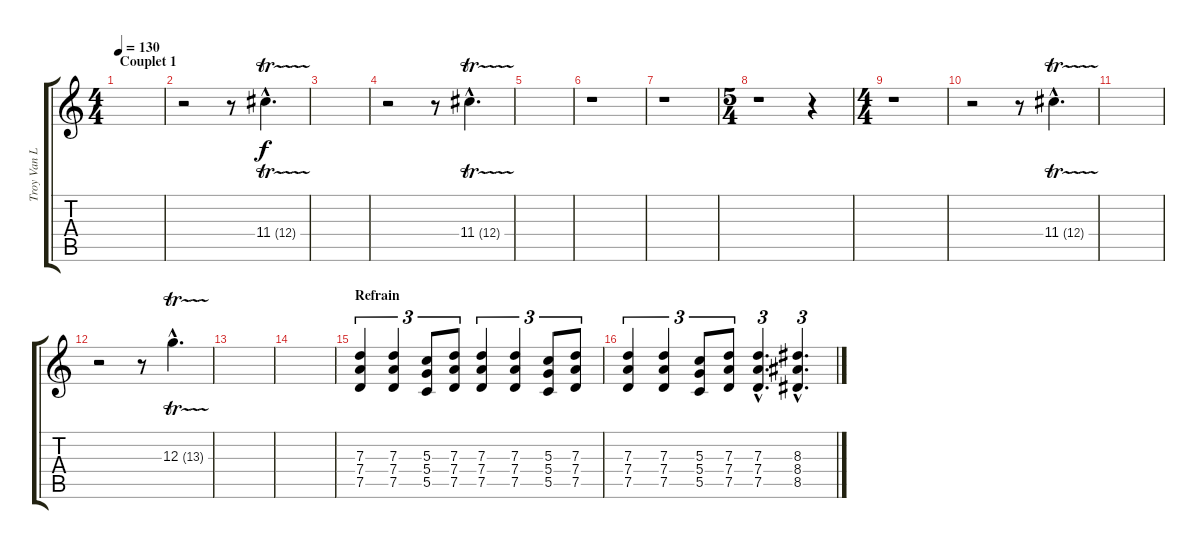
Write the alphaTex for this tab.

\track ("Troy Van Leuwen" "Troy Van L") {instrument overdrivenguitar}
\staff {score tabs}
\tuning (E4 B3 G3 D3 G2 E2) {hide}
\ts (4 4)
\section ("" "Couplet 1")
\tempo 130
\clef g2
\ks c
|
r.2{balance 16} r.8 11.4{tr (12 16) hac}.4{d} |
|
r.2{balance 16} r.8 11.4{tr (12 16) hac}.4{d} |
|
r.1 |
r.1 |
\ts (5 4)
r.1 r.4 |
\ts (4 4)
r.1 |
r.2{balance 16} r.8 11.4{tr (12 16) hac}.4{d} |
|
r.2{balance 16} r.8 12.3{tr (13 16) hac}.4{d} |
|
|
\section ("" "Refrain")
(7.3 7.4 7.5).4{tu (3 2)} (7.3 7.4 7.5).4{tu (3 2)} (5.3 5.4 5.5).8{tu (3 2)} (7.3 7.4 7.5).8{tu (3 2)} (7.3 7.4 7.5).4{tu (3 2)} (7.3 7.4 7.5).4{tu (3 2)} (5.3 5.4 5.5).8{tu (3 2)} (7.3 7.4 7.5).8{tu (3 2)} |
(7.3 7.4 7.5).4{tu (3 2)} (7.3 7.4 7.5).4{tu (3 2)} (5.3 5.4 5.5).8{tu (3 2)} (7.3 7.4 7.5).8{tu (3 2)} (7.3{hac} 7.4{hac} 7.5{hac}).4{d tu (3 2)} (8.3{hac} 8.4{hac} 8.5{hac}).4{d tu (3 2)}
